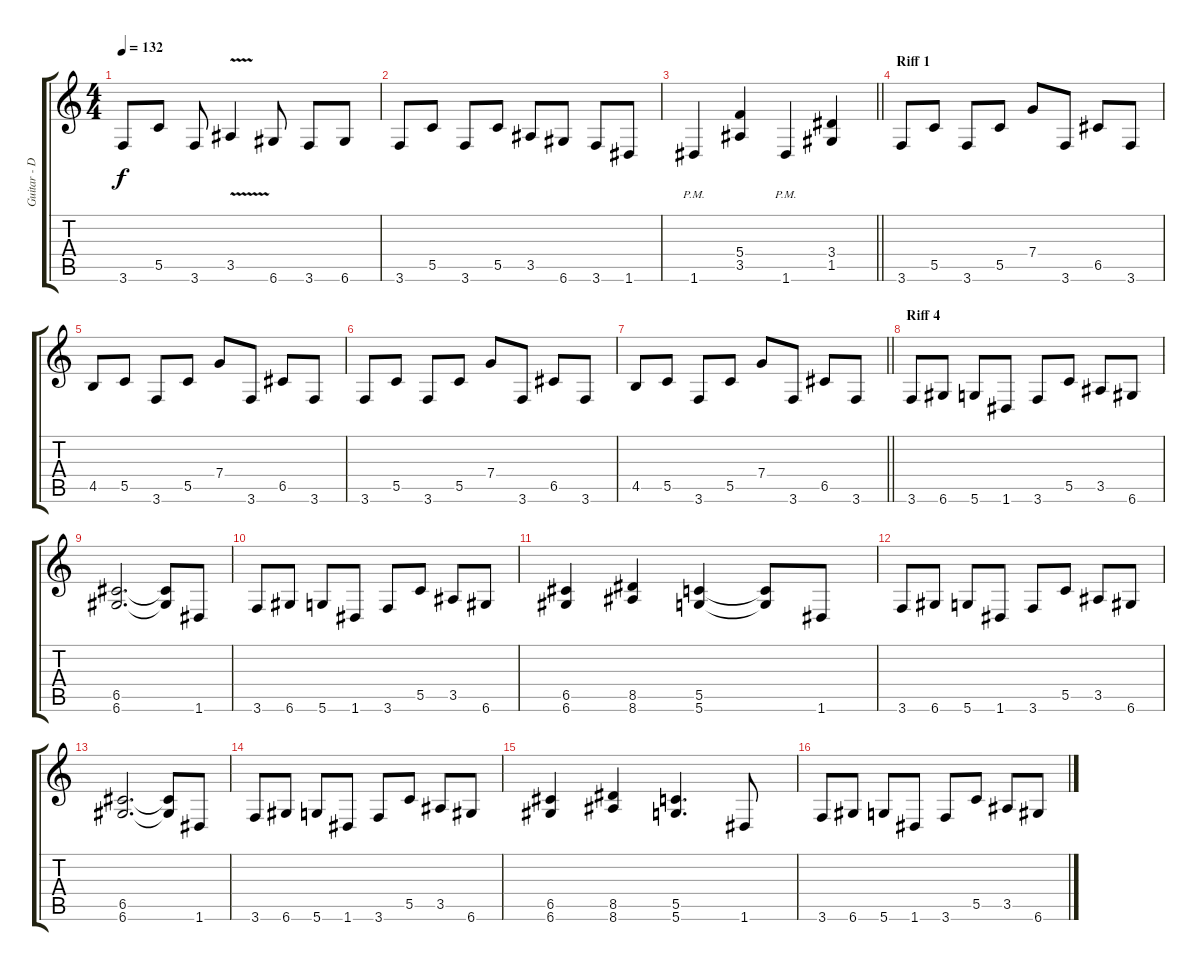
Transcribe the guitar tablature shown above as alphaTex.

\track ("Guitar - Deron Miller" "Guitar - D") {instrument distortionguitar}
\staff {score tabs}
\tuning (D4 A3 F3 C3 G2 D2) {hide}
\ts (4 4)
\tempo 132
\clef g2
\ks c
3.6.8{dy f} 5.5.8 3.6.8 3.5{v}.4 6.6.8 3.6.8 6.6.8 |
3.6.8 5.5.8 3.6.8 5.5.8 3.5.8 6.6.8 3.6.8 1.6.8 |
\barLineRight lightlight
1.6{pm}.4 (5.4 3.5).4 1.6{pm}.4 (3.4 1.5).4 |
\section ("" "Riff 1")
3.6.8 5.5.8 3.6.8 5.5.8 7.4.8 3.6.8 6.5.8 3.6.8 |
4.5.8 5.5.8 3.6.8 5.5.8 7.4.8 3.6.8 6.5.8 3.6.8 |
3.6.8 5.5.8 3.6.8 5.5.8 7.4.8 3.6.8 6.5.8 3.6.8 |
\barLineRight lightlight
4.5.8 5.5.8 3.6.8 5.5.8 7.4.8 3.6.8 6.5.8 3.6.8 |
\section ("" "Riff 4")
3.6.8 6.6.8 5.6.8 1.6.8 3.6.8 5.5.8 3.5.8 6.6.8 |
(6.5 6.6).2{d} (6.5{t} 6.6{t}).8 1.6.8 |
3.6.8 6.6.8 5.6.8 1.6.8 3.6.8 5.5.8 3.5.8 6.6.8 |
(6.5 6.6).4 (8.5 8.6).4 (5.5 5.6).4 (5.5{t} 5.6{t}).8 1.6.8 |
3.6.8 6.6.8 5.6.8 1.6.8 3.6.8 5.5.8 3.5.8 6.6.8 |
(6.5 6.6).2{d} (6.5{t} 6.6{t}).8 1.6.8 |
3.6.8 6.6.8 5.6.8 1.6.8 3.6.8 5.5.8 3.5.8 6.6.8 |
(6.5 6.6).4 (8.5 8.6).4 (5.5 5.6).4{d} 1.6.8 |
3.6.8 6.6.8 5.6.8 1.6.8 3.6.8 5.5.8 3.5.8 6.6.8
